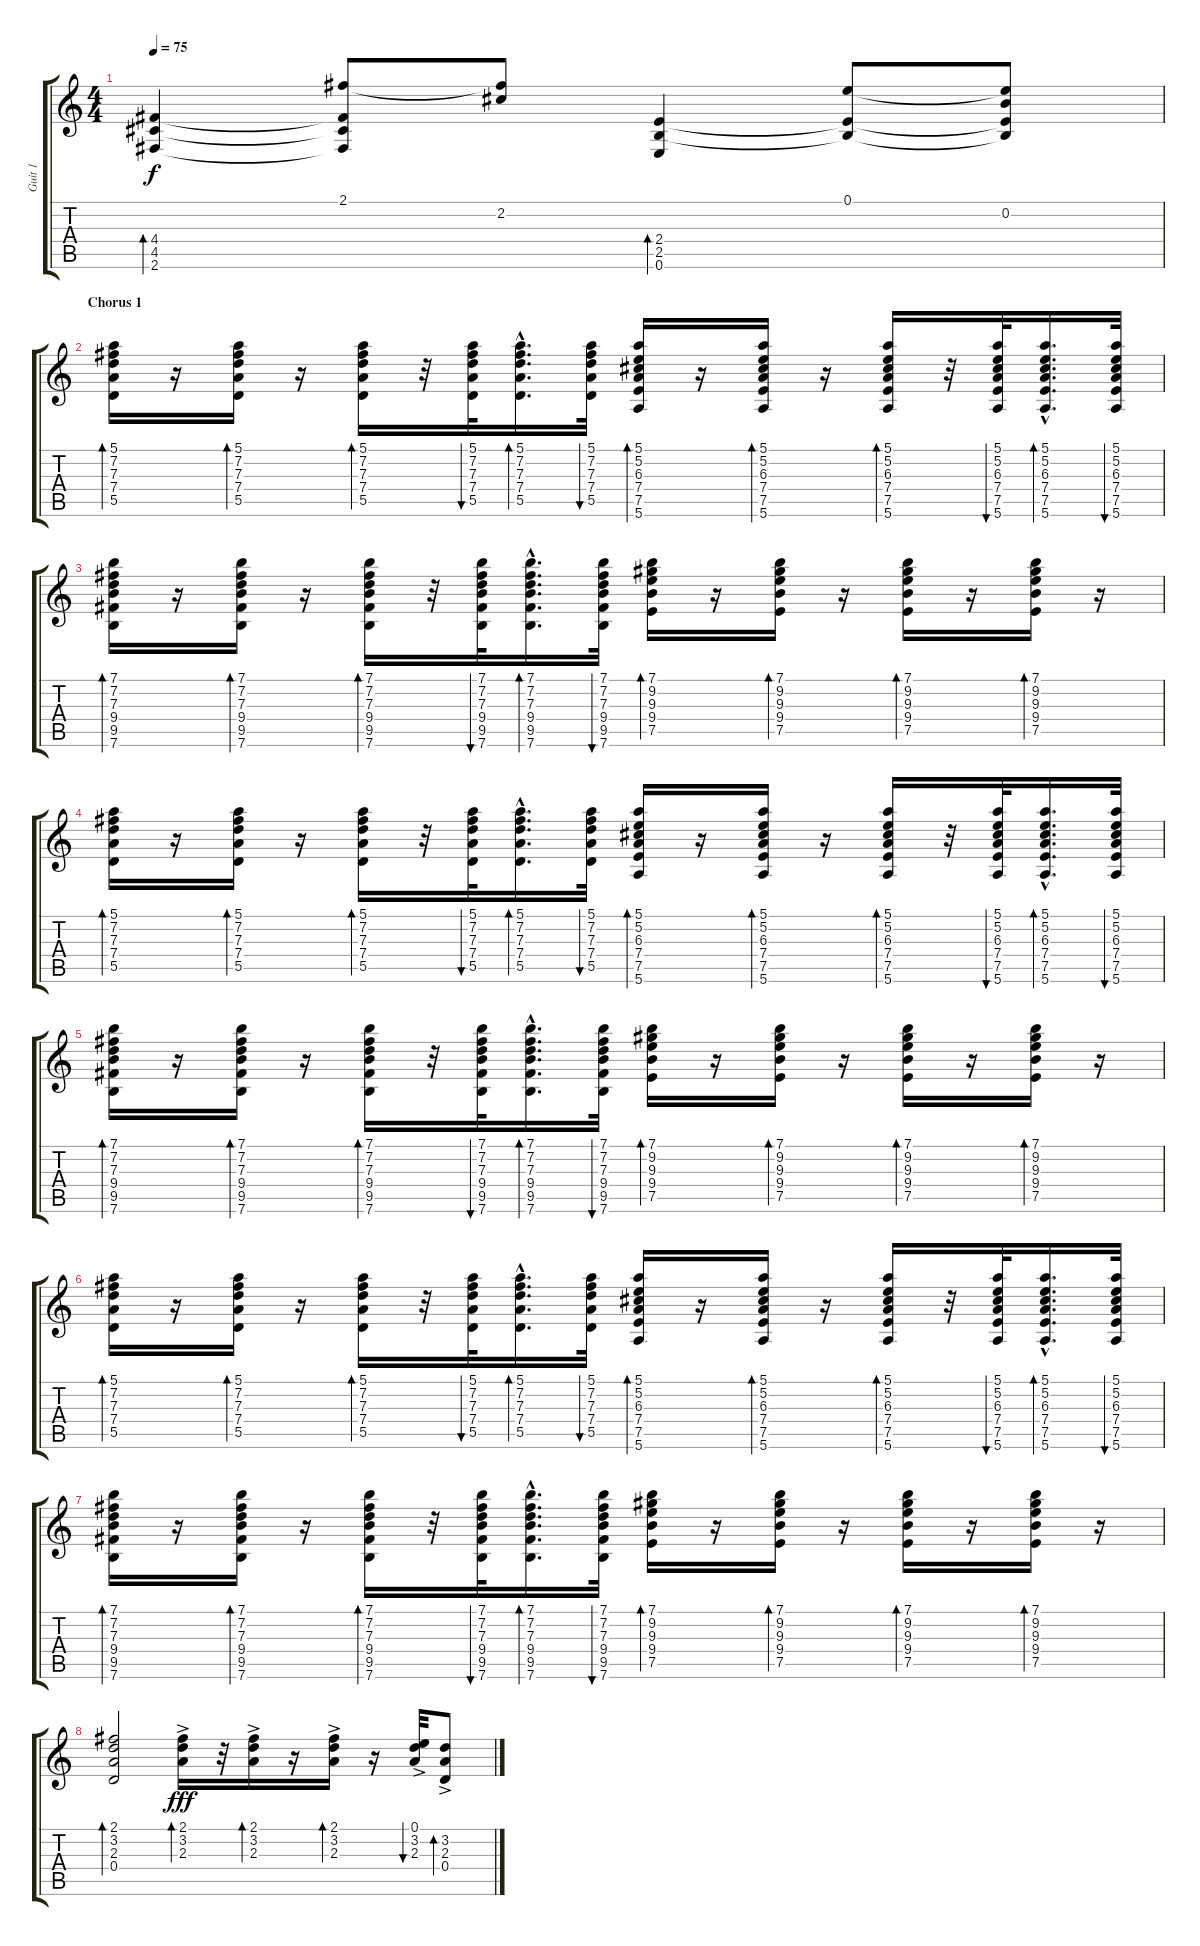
\track ("Guit 1" "Guit 1") {instrument acousticguitarsteel}
\staff {score tabs}
\tuning (E4 B3 G3 D3 A2 E2) {hide}
\ts (4 4)
\tempo 75
\clef g2
\ks c
(4.4 4.5 2.6).4{bd 30 dy f} (2.1 4.4{t} 4.5{t} 2.6{t}).8 (2.1{t} 2.2).8 (2.4 2.5 0.6).4{bd 30} (0.1 2.4{t} 2.5{t}).8 (0.1{t} 0.2 2.4{t} 2.5{t}).8 |
\section ("" "Chorus 1")
(5.1 7.2 7.3 7.4 5.5).16{bd 30} r.16 (5.1 7.2 7.3 7.4 5.5).16{bd 30} r.16 (5.1 7.2 7.3 7.4 5.5).16{bd 30} r.32 (5.1 7.2 7.3 7.4 5.5).32{bu 30} (5.1{hac} 7.2{hac} 7.3{hac} 7.4{hac} 5.5{hac}).16{d bd 30} (5.1 7.2 7.3 7.4 5.5).32{bu 30} (5.1 5.2 6.3 7.4 7.5 5.6).16{bd 30} r.16 (5.1 5.2 6.3 7.4 7.5 5.6).16{bd 30} r.16 (5.1 5.2 6.3 7.4 7.5 5.6).16{bd 30} r.32 (5.1 5.2 6.3 7.4 7.5 5.6).32{bu 30} (5.1{hac} 5.2{hac} 6.3{hac} 7.4{hac} 7.5{hac} 5.6{hac}).16{d bd 30} (5.1 5.2 6.3 7.4 7.5 5.6).32{bu 30} |
(7.1 7.2 7.3 9.4 9.5 7.6).16{bd 30} r.16 (7.1 7.2 7.3 9.4 9.5 7.6).16{bd 30} r.16 (7.1 7.2 7.3 9.4 9.5 7.6).16{bd 30} r.32 (7.1 7.2 7.3 9.4 9.5 7.6).32{bu 30} (7.1{hac} 7.2{hac} 7.3{hac} 9.4{hac} 9.5{hac} 7.6{hac}).16{d bd 30} (7.1 7.2 7.3 9.4 9.5 7.6).32{bu 30} (7.1 9.2 9.3 9.4 7.5).16{bd 30} r.16 (7.1 9.2 9.3 9.4 7.5).16{bd 30} r.16 (7.1 9.2 9.3 9.4 7.5).16{bd 30} r.16 (7.1 9.2 9.3 9.4 7.5).16{bd 30} r.16 |
(5.1 7.2 7.3 7.4 5.5).16{bd 30} r.16 (5.1 7.2 7.3 7.4 5.5).16{bd 30} r.16 (5.1 7.2 7.3 7.4 5.5).16{bd 30} r.32 (5.1 7.2 7.3 7.4 5.5).32{bu 30} (5.1{hac} 7.2{hac} 7.3{hac} 7.4{hac} 5.5{hac}).16{d bd 30} (5.1 7.2 7.3 7.4 5.5).32{bu 30} (5.1 5.2 6.3 7.4 7.5 5.6).16{bd 30} r.16 (5.1 5.2 6.3 7.4 7.5 5.6).16{bd 30} r.16 (5.1 5.2 6.3 7.4 7.5 5.6).16{bd 30} r.32 (5.1 5.2 6.3 7.4 7.5 5.6).32{bu 30} (5.1{hac} 5.2{hac} 6.3{hac} 7.4{hac} 7.5{hac} 5.6{hac}).16{d bd 30} (5.1 5.2 6.3 7.4 7.5 5.6).32{bu 30} |
(7.1 7.2 7.3 9.4 9.5 7.6).16{bd 30} r.16 (7.1 7.2 7.3 9.4 9.5 7.6).16{bd 30} r.16 (7.1 7.2 7.3 9.4 9.5 7.6).16{bd 30} r.32 (7.1 7.2 7.3 9.4 9.5 7.6).32{bu 30} (7.1{hac} 7.2{hac} 7.3{hac} 9.4{hac} 9.5{hac} 7.6{hac}).16{d bd 30} (7.1 7.2 7.3 9.4 9.5 7.6).32{bu 30} (7.1 9.2 9.3 9.4 7.5).16{bd 30} r.16 (7.1 9.2 9.3 9.4 7.5).16{bd 30} r.16 (7.1 9.2 9.3 9.4 7.5).16{bd 30} r.16 (7.1 9.2 9.3 9.4 7.5).16{bd 30} r.16 |
(5.1 7.2 7.3 7.4 5.5).16{bd 30} r.16 (5.1 7.2 7.3 7.4 5.5).16{bd 30} r.16 (5.1 7.2 7.3 7.4 5.5).16{bd 30} r.32 (5.1 7.2 7.3 7.4 5.5).32{bu 30} (5.1{hac} 7.2{hac} 7.3{hac} 7.4{hac} 5.5{hac}).16{d bd 30} (5.1 7.2 7.3 7.4 5.5).32{bu 30} (5.1 5.2 6.3 7.4 7.5 5.6).16{bd 30} r.16 (5.1 5.2 6.3 7.4 7.5 5.6).16{bd 30} r.16 (5.1 5.2 6.3 7.4 7.5 5.6).16{bd 30} r.32 (5.1 5.2 6.3 7.4 7.5 5.6).32{bu 30} (5.1{hac} 5.2{hac} 6.3{hac} 7.4{hac} 7.5{hac} 5.6{hac}).16{d bd 30} (5.1 5.2 6.3 7.4 7.5 5.6).32{bu 30} |
(7.1 7.2 7.3 9.4 9.5 7.6).16{bd 30} r.16 (7.1 7.2 7.3 9.4 9.5 7.6).16{bd 30} r.16 (7.1 7.2 7.3 9.4 9.5 7.6).16{bd 30} r.32 (7.1 7.2 7.3 9.4 9.5 7.6).32{bu 30} (7.1{hac} 7.2{hac} 7.3{hac} 9.4{hac} 9.5{hac} 7.6{hac}).16{d bd 30} (7.1 7.2 7.3 9.4 9.5 7.6).32{bu 30} (7.1 9.2 9.3 9.4 7.5).16{bd 30} r.16 (7.1 9.2 9.3 9.4 7.5).16{bd 30} r.16 (7.1 9.2 9.3 9.4 7.5).16{bd 30} r.16 (7.1 9.2 9.3 9.4 7.5).16{bd 30} r.16 |
(2.1 3.2 2.3 0.4).2{bd 30} (2.1{ac} 3.2{ac} 2.3{ac}).16{bd 30 dy fff} r.32 (2.1{ac} 3.2{ac} 2.3{ac}).16{bd 30} r.16 (2.1{ac} 3.2{ac} 2.3{ac}).16{bd 30} r.16 (0.1{ac} 3.2{ac} 2.3{ac}).32{bu 30} (3.2{ac} 2.3{ac} 0.4).8{bd 30}
